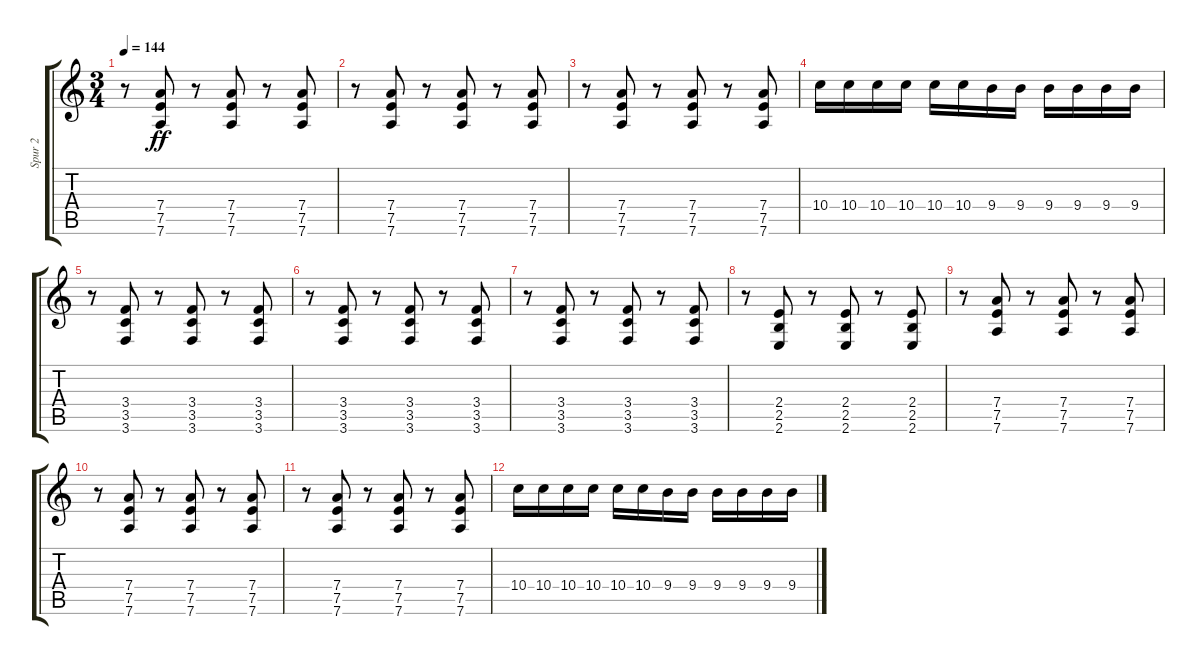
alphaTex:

\track ("Spur 2" "Spur 2") {instrument electricguitarclean}
\staff {score tabs}
\tuning (E4 B3 G3 D3 A2 D2) {hide}
\ts (3 4)
\tempo 144
\clef g2
\ks c
r.8{dy ff} (7.4 7.5 7.6).8 r.8 (7.4 7.5 7.6).8 r.8 (7.4 7.5 7.6).8 |
r.8 (7.4 7.5 7.6).8 r.8 (7.4 7.5 7.6).8 r.8 (7.4 7.5 7.6).8 |
r.8 (7.4 7.5 7.6).8 r.8 (7.4 7.5 7.6).8 r.8 (7.4 7.5 7.6).8 |
10.4.16 10.4.16 10.4.16 10.4.16 10.4.16 10.4.16 9.4.16 9.4.16 9.4.16 9.4.16 9.4.16 9.4.16 |
r.8 (3.4 3.5 3.6).8 r.8 (3.4 3.5 3.6).8 r.8 (3.4 3.5 3.6).8 |
r.8 (3.4 3.5 3.6).8 r.8 (3.4 3.5 3.6).8 r.8 (3.4 3.5 3.6).8 |
r.8 (3.4 3.5 3.6).8 r.8 (3.4 3.5 3.6).8 r.8 (3.4 3.5 3.6).8 |
r.8 (2.4 2.5 2.6).8 r.8 (2.4 2.5 2.6).8 r.8 (2.4 2.5 2.6).8 |
r.8 (7.4 7.5 7.6).8 r.8 (7.4 7.5 7.6).8 r.8 (7.4 7.5 7.6).8 |
r.8 (7.4 7.5 7.6).8 r.8 (7.4 7.5 7.6).8 r.8 (7.4 7.5 7.6).8 |
r.8 (7.4 7.5 7.6).8 r.8 (7.4 7.5 7.6).8 r.8 (7.4 7.5 7.6).8 |
10.4.16 10.4.16 10.4.16 10.4.16 10.4.16 10.4.16 9.4.16 9.4.16 9.4.16 9.4.16 9.4.16 9.4.16
